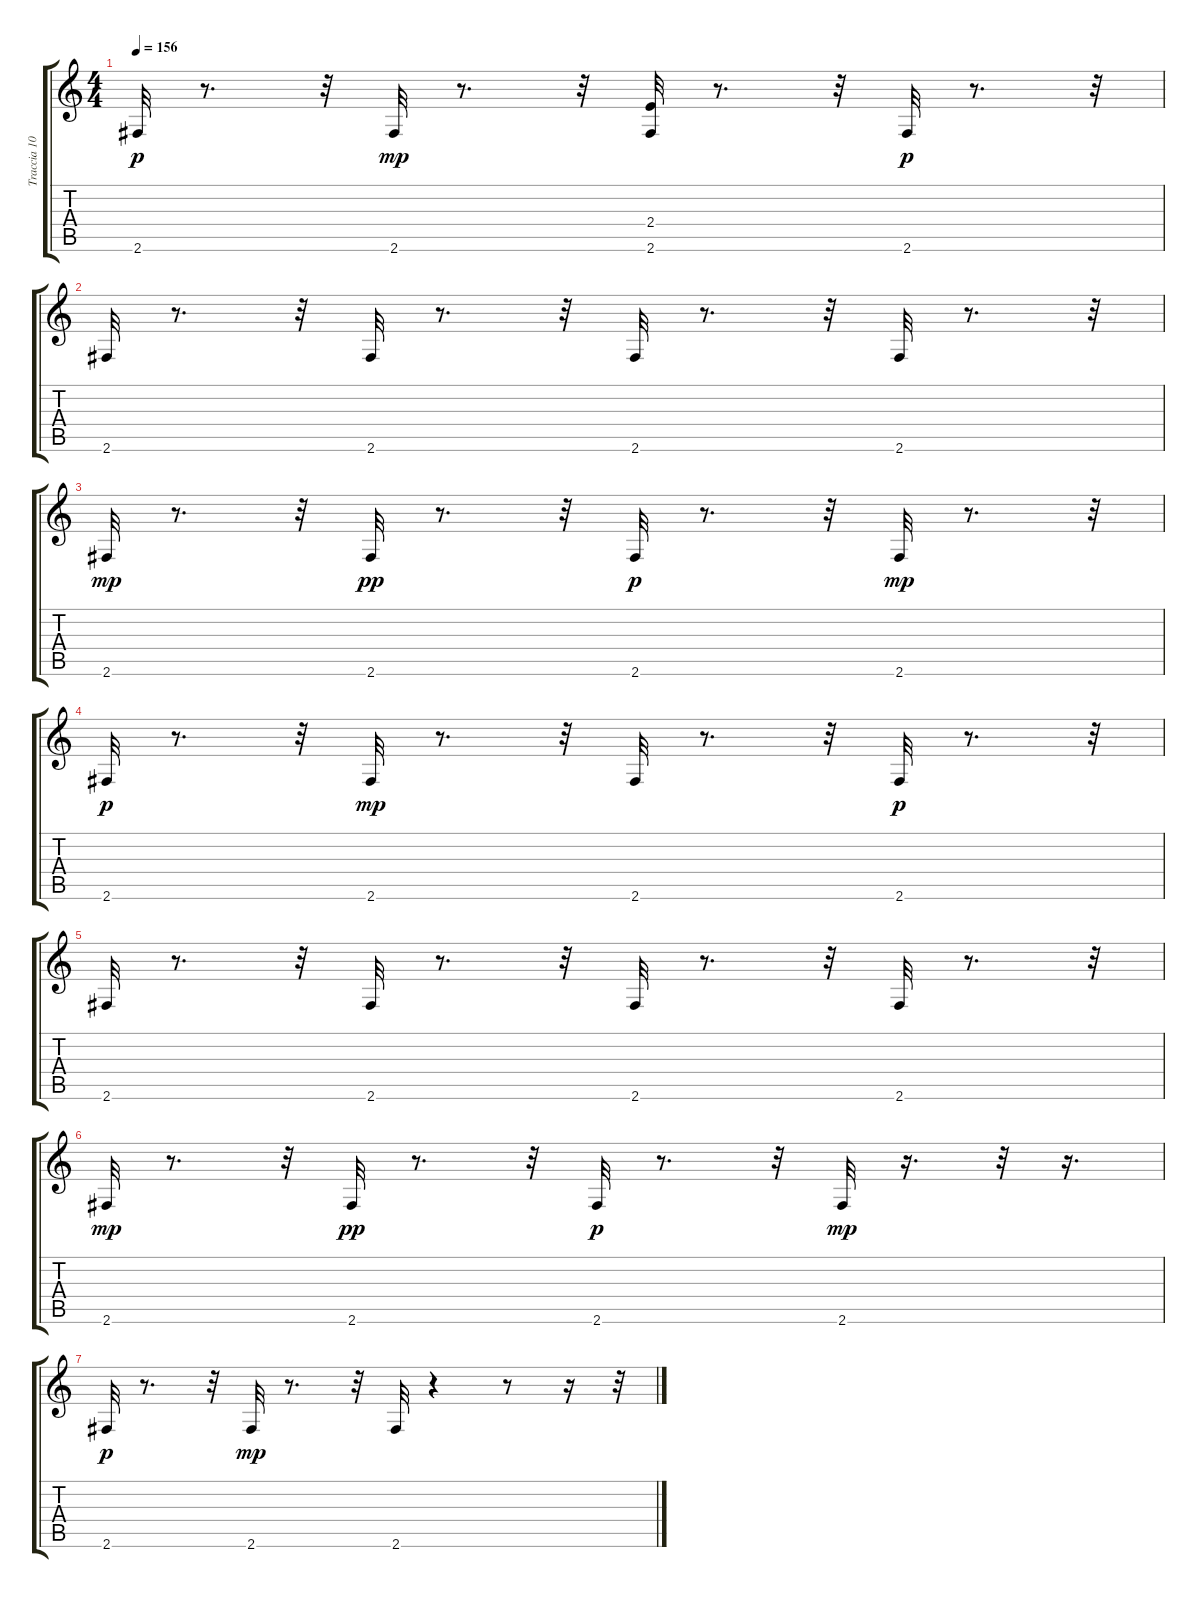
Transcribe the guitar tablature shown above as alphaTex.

\track ("Traccia 10" "Traccia 10") {instrument acousticbass}
\staff {score tabs}
\tuning (E4 B3 G3 D3 A2 E2) {hide}
\ts (4 4)
\tempo 156
\clef g2
\ks c
2.6.32{dy p volume 5} r.8{d} r.32 2.6.32{dy mp} r.8{d} r.32 (2.4 2.6).32{volume 4} r.8{d} r.32 2.6.32{dy p volume 4} r.8{d} r.32 |
2.6.32 r.8{d} r.32 2.6.32{volume 4} r.8{d} r.32 2.6.32{volume 4} r.8{d} r.32 2.6.32{volume 4} r.8{d} r.32 |
2.6.32{dy mp volume 3} r.8{d} r.32 2.6.32{dy pp volume 3} r.8{d} r.32 2.6.32{dy p volume 3} r.8{d} r.32 2.6.32{dy mp volume 3} r.8{d} r.32 |
2.6.32{dy p} r.8{d} r.32 2.6.32{dy mp volume 2} r.8{d} r.32 2.6.32{volume 2} r.8{d} r.32 2.6.32{dy p} r.8{d} r.32 |
2.6.32{volume 2} r.8{d} r.32 2.6.32 r.8{d} r.32 2.6.32{volume 2} r.8{d} r.32 2.6.32 r.8{d} r.32 |
2.6.32{dy mp volume 2} r.8{d} r.32 2.6.32{dy pp volume 1} r.8{d} r.32 2.6.32{dy p volume 1} r.8{d} r.32 2.6.32{dy mp} r.16{d} r.32 r.16{d} |
2.6.32{dy p volume 1} r.8{d} r.32 2.6.32{dy mp volume 1} r.8{d} r.32 2.6.32{volume 0} r.4 r.8 r.16 r.32
